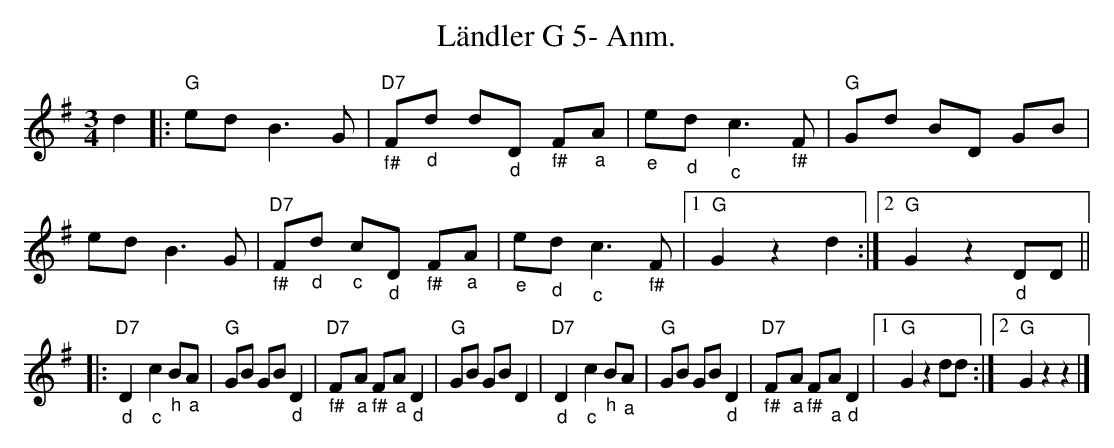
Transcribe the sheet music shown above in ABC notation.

X:1
T:Ländler G 5- Anm.
M:3/4
L:1/8
K:Gmaj
d2 |: "G"ed B3G | "D7""_f#"F"_d"d d"_d"D "_f#"F"_a"A | "_e"e"_d"d "_c"c3"_f#"F | "G"Gd BD GB | \
         ed B3G | "D7""_f#"F"_d"d "_c"c"_d"D "_f#"F"_a"A | "_e"e"_d"d "_c"c3"_f#"F |1 "G"G2z2d2 :|2 "G"G2 z2 "_d"DD||
|:"D7""_d"D2 "_c"c2 "_h"B"_a"A | "G"GB GB "_d"D2 | "D7""_f#"F"_a"A "_f#"F"_a"A "_d"D2 | "G"GB GB D2 | \
  "D7""_d"D2 "_c"c2 "_h"B"_a"A | "G"GB GB "_d"D2 | "D7""_f#"F"_a"A "_f#"F"_a"A "_d"D2 |1 "G"G2 z2 dd :|2 "G"G2 z2z2 |]
